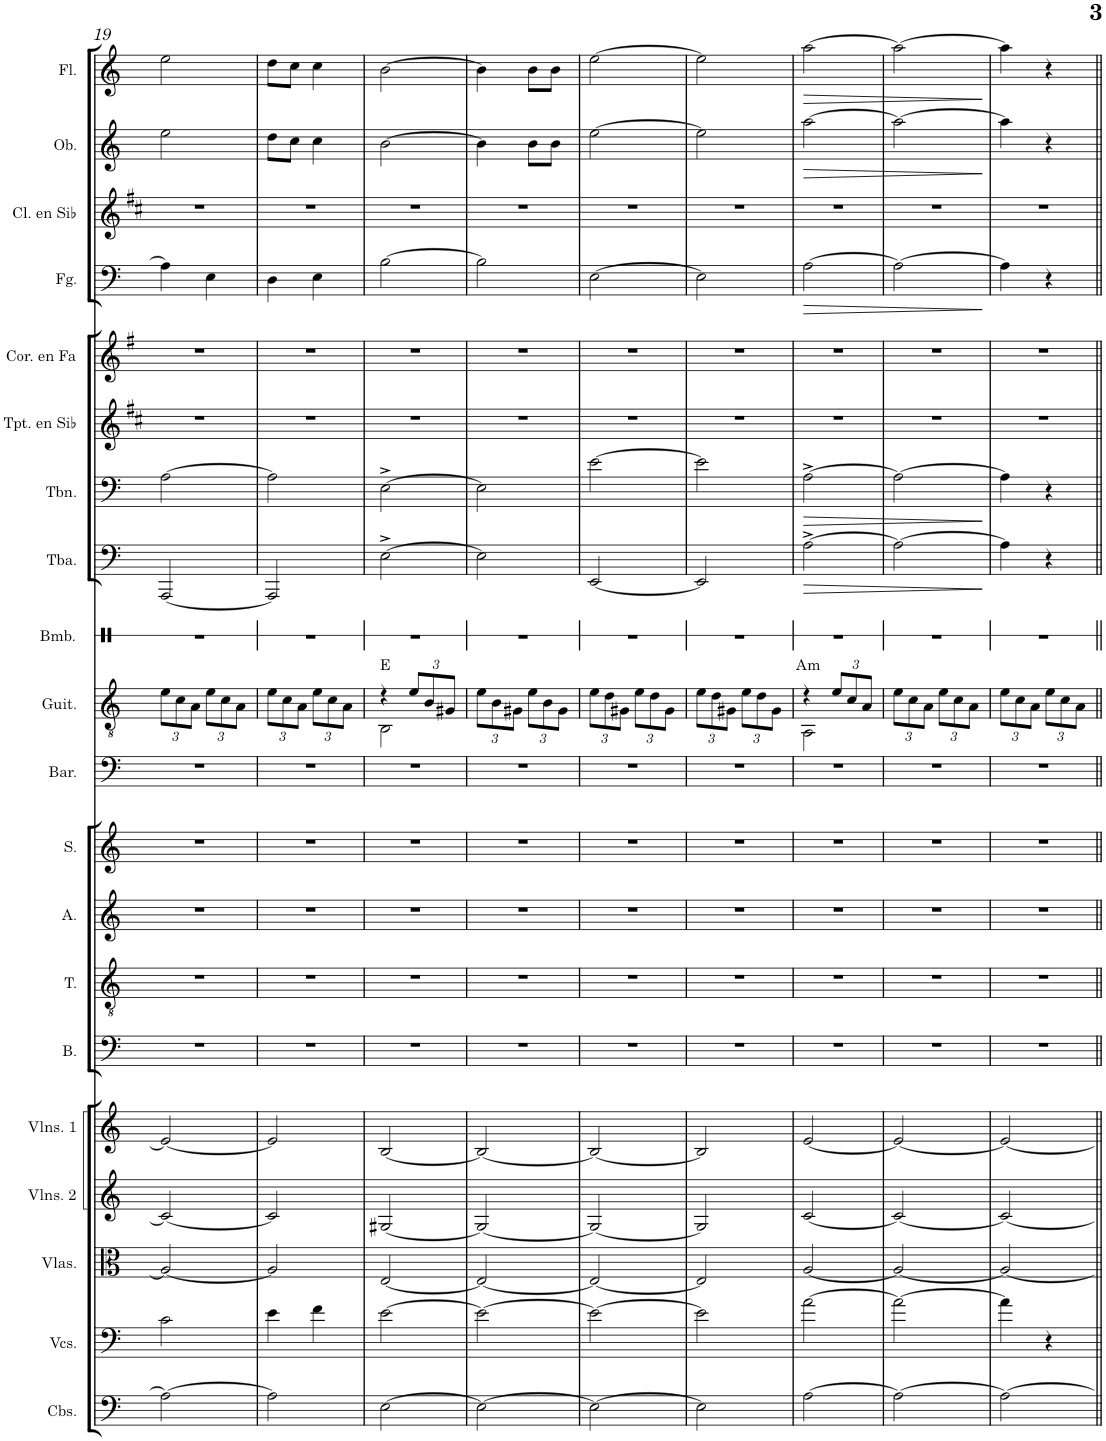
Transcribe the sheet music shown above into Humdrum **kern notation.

**kern	**kern	**kern	**kern	**kern	**kern	**kern	**kern	**kern	**kern	**kern	**harte	**kern	**kern	**dynam	**kern	**dynam	**kern	**kern	**kern	**dynam	**kern	**kern	**dynam	**kern	**dynam
*part20	*part19	*part18	*part17	*part16	*part15	*part14	*part13	*part12	*part11	*part10	*part10	*part9	*part8	*part8	*part7	*part7	*part6	*part5	*part4	*part4	*part3	*part2	*part2	*part1	*part1
*staff20	*staff19	*staff18	*staff17	*staff16	*staff15	*staff14	*staff13	*staff12	*staff11	*staff10	*	*staff9	*staff8	*staff8	*staff7	*staff7	*staff6	*staff5	*staff4	*staff4	*staff3	*staff2	*staff2	*staff1	*staff1
*I"Contrabajos	*I"Violonchelos	*I"Violas	*I"Violines 2	*I"Violines 1	*I"Bajo	*I"Tenor	*I"Alto	*I"Soprano	*I"Barítono	*I"Guitarra clásica	*	*I"Bombo	*I"Tuba	*	*I"Trombón	*	*I"Trompeta en Sib	*I"Trompa en Fa	*I"Fagot	*	*I"Clarinete en Sib	*I"Oboe	*	*I"Flauta	*
*I'Cbs.	*I'Vcs.	*I'Vlas.	*I'Vlns. 2	*I'Vlns. 1	*I'B.	*I'T.	*I'A.	*I'S.	*I'Bar.	*I'Guit.	*	*I'Bmb.	*I'Tba.	*	*I'Tbn.	*	*I'Tpt. en Sib	*	*I'Fg.	*	*I'Cl. en Sib	*I'Ob.	*	*I'Fl.	*
!!LO:PB:g=z
*clefF4	*clefF4	*clefC3	*clefG2	*clefG2	*clefF4	*clefGv2	*clefG2	*clefG2	*clefF4	*clefGv2	*	*clefX	*clefF4	*	*clefF4	*	*clefG2	*clefG2	*clefF4	*	*clefG2	*clefG2	*	*clefG2	*
*Trd7c12	*	*	*	*	*	*	*	*	*	*	*	*	*	*	*	*	*Trd1c2	*Trd4c7	*	*	*Trd1c2	*	*	*	*
*k[]	*k[]	*k[]	*k[]	*k[]	*k[]	*k[]	*k[]	*k[]	*k[]	*k[]	*	*k[]	*k[]	*	*k[]	*	*k[f#c#]	*k[f#]	*k[]	*	*k[f#c#]	*k[]	*	*k[]	*
*M2/4	*M2/4	*M2/4	*M2/4	*M2/4	*M2/4	*M2/4	*M2/4	*M2/4	*M2/4	*M2/4	*	*M2/4	*M2/4	*	*M2/4	*	*M2/4	*M2/4	*M2/4	*	*M2/4	*M2/4	*	*M2/4	*
*	*	*	*	*	*	*	*	*	*	*Xbrackettup	*	*	*	*	*	*	*	*	*	*	*	*	*	*	*
=19	=19	=19	=19	=19	=19	=19	=19	=19	=19	=19	=19	=19	=19	=19	=19	=19	=19	=19	=19	=19	=19	=19	=19	=19	=19
2A\_	2c\	2A/_	2c/_	2e/_	2r	2r	2r	2r	2r	12e\L	.	2r	[2AAA/	.	[2A\	.	2r	2r	4A\]	.	2r	2ee\	.	2ee\	.
.	.	.	.	.	.	.	.	.	.	12c\	.	.	.	.	.	.	.	.	.	.	.	.	.	.	.
.	.	.	.	.	.	.	.	.	.	12A\J	.	.	.	.	.	.	.	.	.	.	.	.	.	.	.
.	.	.	.	.	.	.	.	.	.	12e\L	.	.	.	.	.	.	.	.	4E\	.	.	.	.	.	.
.	.	.	.	.	.	.	.	.	.	12c\	.	.	.	.	.	.	.	.	.	.	.	.	.	.	.
.	.	.	.	.	.	.	.	.	.	12A\J	.	.	.	.	.	.	.	.	.	.	.	.	.	.	.
=20	=20	=20	=20	=20	=20	=20	=20	=20	=20	=20	=20	=20	=20	=20	=20	=20	=20	=20	=20	=20	=20	=20	=20	=20	=20
2A\]	4e\	2A/]	2c/]	2e/]	2r	2r	2r	2r	2r	12e\L	.	2r	2AAA/]	.	2A\]	.	2r	2r	4D\	.	2r	8dd\L	.	8dd\L	.
.	.	.	.	.	.	.	.	.	.	12c\	.	.	.	.	.	.	.	.	.	.	.	.	.	.	.
.	.	.	.	.	.	.	.	.	.	.	.	.	.	.	.	.	.	.	.	.	.	8cc\J	.	8cc\J	.
.	.	.	.	.	.	.	.	.	.	12A\J	.	.	.	.	.	.	.	.	.	.	.	.	.	.	.
.	4f\	.	.	.	.	.	.	.	.	12e\L	.	.	.	.	.	.	.	.	4E\	.	.	4cc\	.	4cc\	.
.	.	.	.	.	.	.	.	.	.	12c\	.	.	.	.	.	.	.	.	.	.	.	.	.	.	.
.	.	.	.	.	.	.	.	.	.	12A\J	.	.	.	.	.	.	.	.	.	.	.	.	.	.	.
=21	=21	=21	=21	=21	=21	=21	=21	=21	=21	=21	=21	=21	=21	=21	=21	=21	=21	=21	=21	=21	=21	=21	=21	=21	=21
*	*	*	*	*	*	*	*	*	*	*^	*	*	*	*	*	*	*	*	*	*	*	*	*	*	*
[2E\	[2e\	[2E/	[2G#X/	[2B/	2r	2r	2r	2r	2r	4r	2BB\	E:maj	2r	[2E^\	.	[2E^\	.	2r	2r	[2B\	.	2r	[2b\	.	[2b\	.
.	.	.	.	.	.	.	.	.	.	12e/L	.	.	.	.	.	.	.	.	.	.	.	.	.	.	.	.
.	.	.	.	.	.	.	.	.	.	12B/	.	.	.	.	.	.	.	.	.	.	.	.	.	.	.	.
.	.	.	.	.	.	.	.	.	.	12G#X/J	.	.	.	.	.	.	.	.	.	.	.	.	.	.	.	.
*	*	*	*	*	*	*	*	*	*	*v	*v	*	*	*	*	*	*	*	*	*	*	*	*	*	*	*
=22	=22	=22	=22	=22	=22	=22	=22	=22	=22	=22	=22	=22	=22	=22	=22	=22	=22	=22	=22	=22	=22	=22	=22	=22	=22
2E\_	2e\_	2E/_	2G#/_	2B/_	2r	2r	2r	2r	2r	12e\L	.	2r	2E\]	.	2E\]	.	2r	2r	2B\]	.	2r	4b\]	.	4b\]	.
.	.	.	.	.	.	.	.	.	.	12B\	.	.	.	.	.	.	.	.	.	.	.	.	.	.	.
.	.	.	.	.	.	.	.	.	.	12G#X\J	.	.	.	.	.	.	.	.	.	.	.	.	.	.	.
.	.	.	.	.	.	.	.	.	.	12e\L	.	.	.	.	.	.	.	.	.	.	.	8b\L	.	8b\L	.
.	.	.	.	.	.	.	.	.	.	12B\	.	.	.	.	.	.	.	.	.	.	.	.	.	.	.
.	.	.	.	.	.	.	.	.	.	.	.	.	.	.	.	.	.	.	.	.	.	8b\J	.	8b\J	.
.	.	.	.	.	.	.	.	.	.	12G#\J	.	.	.	.	.	.	.	.	.	.	.	.	.	.	.
=23	=23	=23	=23	=23	=23	=23	=23	=23	=23	=23	=23	=23	=23	=23	=23	=23	=23	=23	=23	=23	=23	=23	=23	=23	=23
2E\_	2e\_	2E/_	2G#/_	2B/_	2r	2r	2r	2r	2r	12e\L	.	2r	[2EE/	.	[2e\	.	2r	2r	[2E\	.	2r	[2ee\	.	[2ee\	.
.	.	.	.	.	.	.	.	.	.	12d\	.	.	.	.	.	.	.	.	.	.	.	.	.	.	.
.	.	.	.	.	.	.	.	.	.	12G#X\J	.	.	.	.	.	.	.	.	.	.	.	.	.	.	.
.	.	.	.	.	.	.	.	.	.	12e\L	.	.	.	.	.	.	.	.	.	.	.	.	.	.	.
.	.	.	.	.	.	.	.	.	.	12d\	.	.	.	.	.	.	.	.	.	.	.	.	.	.	.
.	.	.	.	.	.	.	.	.	.	12G#\J	.	.	.	.	.	.	.	.	.	.	.	.	.	.	.
=24	=24	=24	=24	=24	=24	=24	=24	=24	=24	=24	=24	=24	=24	=24	=24	=24	=24	=24	=24	=24	=24	=24	=24	=24	=24
2E\]	2e\]	2E/]	2G#/]	2B/]	2r	2r	2r	2r	2r	12e\L	.	2r	2EE/]	.	2e\]	.	2r	2r	2E\]	.	2r	2ee\]	.	2ee\]	.
.	.	.	.	.	.	.	.	.	.	12d\	.	.	.	.	.	.	.	.	.	.	.	.	.	.	.
.	.	.	.	.	.	.	.	.	.	12G#X\J	.	.	.	.	.	.	.	.	.	.	.	.	.	.	.
.	.	.	.	.	.	.	.	.	.	12e\L	.	.	.	.	.	.	.	.	.	.	.	.	.	.	.
.	.	.	.	.	.	.	.	.	.	12d\	.	.	.	.	.	.	.	.	.	.	.	.	.	.	.
.	.	.	.	.	.	.	.	.	.	12G#\J	.	.	.	.	.	.	.	.	.	.	.	.	.	.	.
=25	=25	=25	=25	=25	=25	=25	=25	=25	=25	=25	=25	=25	=25	=25	=25	=25	=25	=25	=25	=25	=25	=25	=25	=25	=25
*	*	*	*	*	*	*	*	*	*	*^	*	*	*	*	*	*	*	*	*	*	*	*	*	*	*
!	!	!	!	!	!	!	!	!	!	!	!	!LO:H:kt=m	!	!	!LO:HP:b	!	!LO:HP:b	!	!	!	!LO:HP:b	!	!	!LO:HP:b	!	!LO:HP:b
[2A\	[2a\	[2A/	[2c/	[2e/	2r	2r	2r	2r	2r	4r	2AA\	A:min	2r	[2A^\	>	[2A^\	>	2r	2r	[2A\	>	2r	[2aa\	>	[2aa\	>
.	.	.	.	.	.	.	.	.	.	12e/L	.	.	.	.	.	.	.	.	.	.	.	.	.	.	.	.
.	.	.	.	.	.	.	.	.	.	12c/	.	.	.	.	.	.	.	.	.	.	.	.	.	.	.	.
.	.	.	.	.	.	.	.	.	.	12A/J	.	.	.	.	.	.	.	.	.	.	.	.	.	.	.	.
*	*	*	*	*	*	*	*	*	*	*v	*v	*	*	*	*	*	*	*	*	*	*	*	*	*	*	*
=26	=26	=26	=26	=26	=26	=26	=26	=26	=26	=26	=26	=26	=26	=26	=26	=26	=26	=26	=26	=26	=26	=26	=26	=26	=26
2A\_	2a\_	2A/_	2c/_	2e/_	2r	2r	2r	2r	2r	12e\L	.	2r	2A\_	.	2A\_	.	2r	2r	2A\_	.	2r	2aa\_	.	2aa\_	.
.	.	.	.	.	.	.	.	.	.	12c\	.	.	.	.	.	.	.	.	.	.	.	.	.	.	.
.	.	.	.	.	.	.	.	.	.	12A\J	.	.	.	.	.	.	.	.	.	.	.	.	.	.	.
.	.	.	.	.	.	.	.	.	.	12e\L	.	.	.	.	.	.	.	.	.	.	.	.	.	.	.
.	.	.	.	.	.	.	.	.	.	12c\	.	.	.	.	.	.	.	.	.	.	.	.	.	.	.
.	.	.	.	.	.	.	.	.	.	12A\J	.	.	.	.	.	.	.	.	.	.	.	.	.	.	.
.	.	.	.	.	.	.	.	.	.	.	.	.	.	]	.	]	.	.	.	]	.	.	]	.	]
=27	=27	=27	=27	=27	=27	=27	=27	=27	=27	=27	=27	=27	=27	=27	=27	=27	=27	=27	=27	=27	=27	=27	=27	=27	=27
2A\_	4a\]	2A/_	2c/_	2e/_	2r	2r	2r	2r	2r	12e\L	.	2r	4A\]	.	4A\]	.	2r	2r	4A\]	.	2r	4aa\]	.	4aa\]	.
.	.	.	.	.	.	.	.	.	.	12c\	.	.	.	.	.	.	.	.	.	.	.	.	.	.	.
.	.	.	.	.	.	.	.	.	.	12A\J	.	.	.	.	.	.	.	.	.	.	.	.	.	.	.
.	4r	.	.	.	.	.	.	.	.	12e\L	.	.	4r	.	4r	.	.	.	4r	.	.	4r	.	4r	.
.	.	.	.	.	.	.	.	.	.	12c\	.	.	.	.	.	.	.	.	.	.	.	.	.	.	.
.	.	.	.	.	.	.	.	.	.	12A\J	.	.	.	.	.	.	.	.	.	.	.	.	.	.	.
=||	=||	=||	=||	=||	=||	=||	=||	=||	=||	=||	=||	=||	=||	=||	=||	=||	=||	=||	=||	=||	=||	=||	=||	=||	=||
*-	*-	*-	*-	*-	*-	*-	*-	*-	*-	*-	*-	*-	*-	*-	*-	*-	*-	*-	*-	*-	*-	*-	*-	*-	*-
